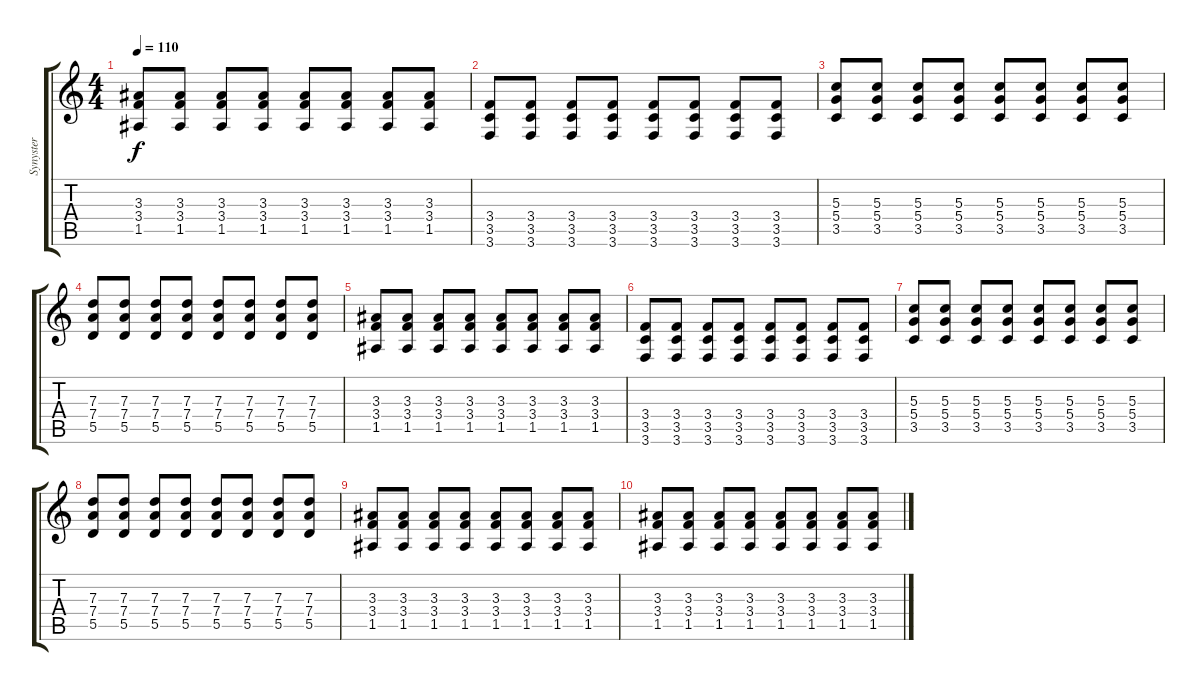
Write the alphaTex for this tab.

\track ("  Synyster Gates - Rhythm" "  Synyster") {instrument overdrivenguitar}
\staff {score tabs}
\tuning (E4 B3 G3 D3 A2 D2) {hide}
\ts (4 4)
\tempo 110
\clef g2
\ks c
(3.3 3.4 1.5).8{dy f} (3.3 3.4 1.5).8 (3.3 3.4 1.5).8 (3.3 3.4 1.5).8 (3.3 3.4 1.5).8 (3.3 3.4 1.5).8 (3.3 3.4 1.5).8 (3.3 3.4 1.5).8 |
(3.4 3.5 3.6).8 (3.4 3.5 3.6).8 (3.4 3.5 3.6).8 (3.4 3.5 3.6).8 (3.4 3.5 3.6).8 (3.4 3.5 3.6).8 (3.4 3.5 3.6).8 (3.4 3.5 3.6).8 |
(5.3 5.4 3.5).8 (5.3 5.4 3.5).8 (5.3 5.4 3.5).8 (5.3 5.4 3.5).8 (5.3 5.4 3.5).8 (5.3 5.4 3.5).8 (5.3 5.4 3.5).8 (5.3 5.4 3.5).8 |
(7.3 7.4 5.5).8 (7.3 7.4 5.5).8 (7.3 7.4 5.5).8 (7.3 7.4 5.5).8 (7.3 7.4 5.5).8 (7.3 7.4 5.5).8 (7.3 7.4 5.5).8 (7.3 7.4 5.5).8 |
(3.3 3.4 1.5).8 (3.3 3.4 1.5).8 (3.3 3.4 1.5).8 (3.3 3.4 1.5).8 (3.3 3.4 1.5).8 (3.3 3.4 1.5).8 (3.3 3.4 1.5).8 (3.3 3.4 1.5).8 |
(3.4 3.5 3.6).8 (3.4 3.5 3.6).8 (3.4 3.5 3.6).8 (3.4 3.5 3.6).8 (3.4 3.5 3.6).8 (3.4 3.5 3.6).8 (3.4 3.5 3.6).8 (3.4 3.5 3.6).8 |
(5.3 5.4 3.5).8 (5.3 5.4 3.5).8 (5.3 5.4 3.5).8 (5.3 5.4 3.5).8 (5.3 5.4 3.5).8 (5.3 5.4 3.5).8 (5.3 5.4 3.5).8 (5.3 5.4 3.5).8 |
(7.3 7.4 5.5).8 (7.3 7.4 5.5).8 (7.3 7.4 5.5).8 (7.3 7.4 5.5).8 (7.3 7.4 5.5).8 (7.3 7.4 5.5).8 (7.3 7.4 5.5).8 (7.3 7.4 5.5).8 |
(3.3 3.4 1.5).8 (3.3 3.4 1.5).8 (3.3 3.4 1.5).8 (3.3 3.4 1.5).8 (3.3 3.4 1.5).8 (3.3 3.4 1.5).8 (3.3 3.4 1.5).8 (3.3 3.4 1.5).8 |
(3.3 3.4 1.5).8 (3.3 3.4 1.5).8 (3.3 3.4 1.5).8 (3.3 3.4 1.5).8 (3.3 3.4 1.5).8 (3.3 3.4 1.5).8 (3.3 3.4 1.5).8 (3.3 3.4 1.5).8
